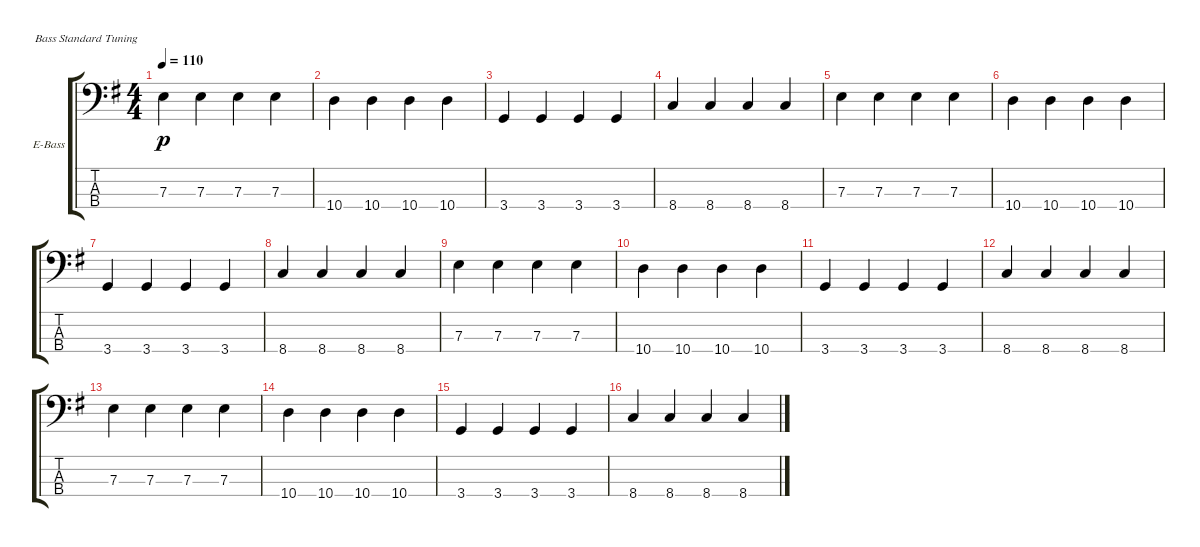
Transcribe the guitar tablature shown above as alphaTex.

\defaultSystemsLayout 4
\bracketExtendMode groupsimilarinstruments
\firstSystemTrackNameOrientation horizontal
\otherSystemsTrackNameOrientation horizontal
\track ("Electric Bass" "E-Bass") {instrument electricbassfinger}
\staff {score tabs}
\tuning (G2 D2 A1 E1)
\ts (4 4)
\tempo 110
\clef f4
\ks g
7.3.4{dy p} 7.3.4 7.3.4 7.3.4 |
10.4.4 10.4.4 10.4.4 10.4.4 |
3.4.4 3.4.4 3.4.4 3.4.4 |
8.4.4 8.4.4 8.4.4 8.4.4 |
7.3.4 7.3.4 7.3.4 7.3.4 |
10.4.4 10.4.4 10.4.4 10.4.4 |
3.4.4 3.4.4 3.4.4 3.4.4 |
8.4.4 8.4.4 8.4.4 8.4.4 |
7.3.4 7.3.4 7.3.4 7.3.4 |
10.4.4 10.4.4 10.4.4 10.4.4 |
3.4.4 3.4.4 3.4.4 3.4.4 |
8.4.4 8.4.4 8.4.4 8.4.4 |
7.3.4 7.3.4 7.3.4 7.3.4 |
10.4.4 10.4.4 10.4.4 10.4.4 |
3.4.4 3.4.4 3.4.4 3.4.4 |
8.4.4 8.4.4 8.4.4 8.4.4
